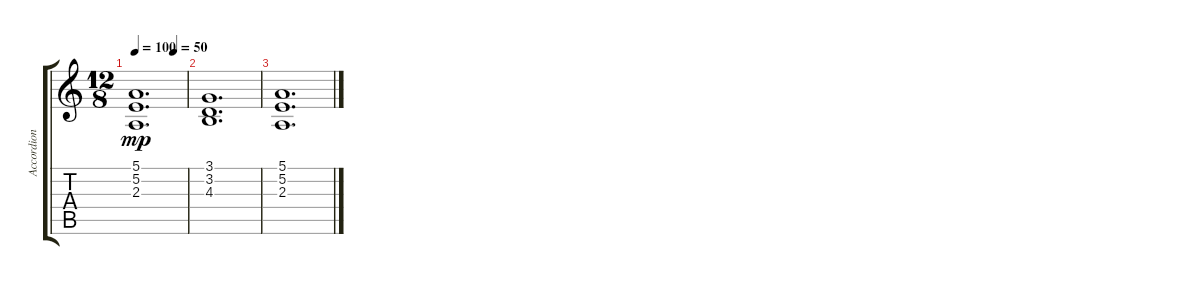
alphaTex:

\track ("Accordion" "Accordion") {instrument accordion}
\staff {score tabs}
\tuning (E4 B3 G3 D3 A2 E2) {hide}
\ts (12 8)
\tempo 100
\tempo (50 0.75)
\clef g2
\ks c
(5.1 5.2 2.3).1{d dy mp} |
(3.1 3.2 4.3).1{d} |
(5.1 5.2 2.3).1{d}
